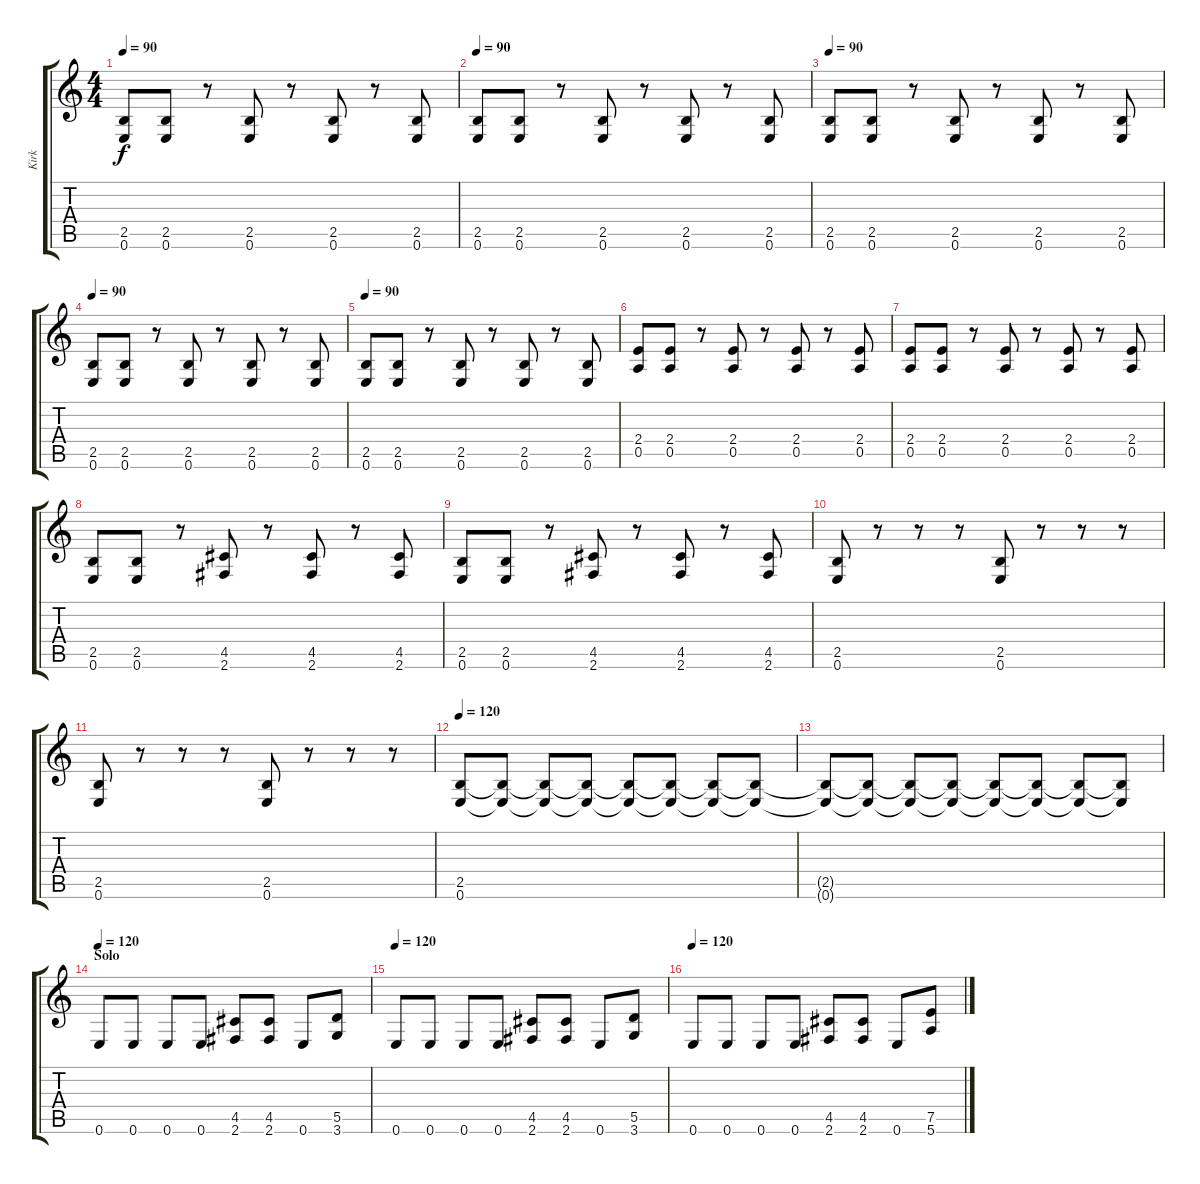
\track ("Kirk" "Kirk") {instrument distortionguitar}
\staff {score tabs}
\tuning (E4 B3 G3 D3 A2 E2) {hide}
\ts (4 4)
\tempo 90
\clef g2
\ks c
(2.5 0.6).8{dy f} (2.5 0.6).8 r.8 (2.5 0.6).8 r.8 (2.5 0.6).8 r.8 (2.5 0.6).8 |
\tempo 90
(2.5 0.6).8 (2.5 0.6).8 r.8 (2.5 0.6).8 r.8 (2.5 0.6).8 r.8 (2.5 0.6).8 |
\tempo 90
(2.5 0.6).8 (2.5 0.6).8 r.8 (2.5 0.6).8 r.8 (2.5 0.6).8 r.8 (2.5 0.6).8 |
\tempo 90
(2.5 0.6).8 (2.5 0.6).8 r.8 (2.5 0.6).8 r.8 (2.5 0.6).8 r.8 (2.5 0.6).8 |
\tempo 90
(2.5 0.6).8 (2.5 0.6).8 r.8 (2.5 0.6).8 r.8 (2.5 0.6).8 r.8 (2.5 0.6).8 |
(2.4 0.5).8 (2.4 0.5).8 r.8 (2.4 0.5).8 r.8 (2.4 0.5).8 r.8 (2.4 0.5).8 |
(2.4 0.5).8 (2.4 0.5).8 r.8 (2.4 0.5).8 r.8 (2.4 0.5).8 r.8 (2.4 0.5).8 |
(2.5 0.6).8 (2.5 0.6).8 r.8 (4.5 2.6).8 r.8 (4.5 2.6).8 r.8 (4.5 2.6).8 |
(2.5 0.6).8 (2.5 0.6).8 r.8 (4.5 2.6).8 r.8 (4.5 2.6).8 r.8 (4.5 2.6).8 |
(2.5 0.6).8 r.8 r.8 r.8 (2.5 0.6).8 r.8 r.8 r.8 |
(2.5 0.6).8 r.8 r.8 r.8 (2.5 0.6).8 r.8 r.8 r.8 |
\tempo 120
(2.5 0.6).8 (2.5{t} 0.6{t}).8 (2.5{t} 0.6{t}).8 (2.5{t} 0.6{t}).8 (2.5{t} 0.6{t}).8 (2.5{t} 0.6{t}).8 (2.5{t} 0.6{t}).8 (2.5{t} 0.6{t}).8 |
(2.5{t} 0.6{t}).8 (2.5{t} 0.6{t}).8 (2.5{t} 0.6{t}).8 (2.5{t} 0.6{t}).8 (2.5{t} 0.6{t}).8 (2.5{t} 0.6{t}).8 (2.5{t} 0.6{t}).8 (2.5{t} 0.6{t}).8 |
\section ("" "Solo")
\tempo 120
0.6.8{volume 13} 0.6.8 0.6.8 0.6.8 (4.5 2.6).8 (4.5 2.6).8 0.6.8 (5.5 3.6).8 |
\tempo 120
0.6.8 0.6.8 0.6.8 0.6.8 (4.5 2.6).8 (4.5 2.6).8 0.6.8 (5.5 3.6).8 |
\tempo 120
0.6.8 0.6.8 0.6.8 0.6.8 (4.5 2.6).8 (4.5 2.6).8 0.6.8 (7.5 5.6).8
